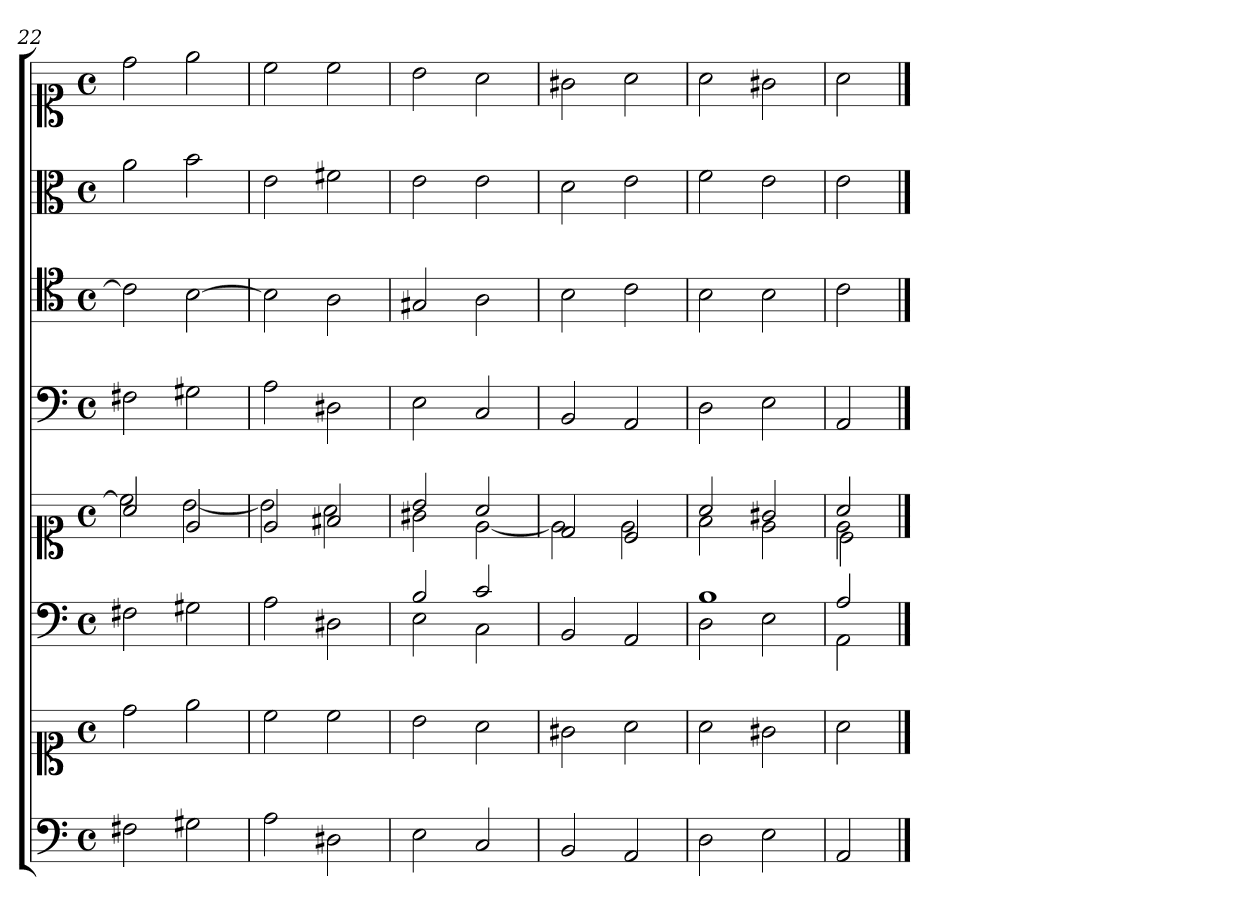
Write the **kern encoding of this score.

**kern	**kern	**kern	**kern	**kern	**kern	**kern	**kern
*part6	*part6	*part5	*part5	*part4	*part3	*part2	*part1
*staff8	*staff7	*staff6	*staff5	*staff4	*staff3	*staff2	*staff1
*clefF4	*clefC1	*clefF4	*clefC1	*clefF4	*clefC4	*clefC3	*clefC1
*k[]	*k[]	*k[]	*k[]	*k[]	*k[]	*k[]	*k[]
*M4/4	*M4/4	*M4/4	*M4/4	*M4/4	*M4/4	*M4/4	*M4/4
*met(c)	*met(c)	*met(c)	*met(c)	*met(c)	*met(c)	*met(c)	*met(c)
=22	=22	=22	=22	=22	=22	=22	=22
*	*	*	*^	*	*	*	*
2F#X	2dd	2F#X	2a	2cc]	2F#X	2c]	2a	2dd
2G#X	2ee	2G#X	2e	[2b	2G#X	[2B	2b	2ee
=23	=23	=23	=23	=23	=23	=23	=23	=23
2A	2cc	2A	2e	2b]	2A	2B]	2e	2cc
2D#X	2cc	2D#X	2f#X	2a	2D#X	2A	2f#X	2cc
=24	=24	=24	=24	=24	=24	=24	=24	=24
*	*	*^	*	*	*	*	*	*
2E	2b	2B	2E	2b	2g#X	2E	2G#X	2e	2b
2C	2a	2c	2C	2a	[2e	2C	2A	2e	2a
*	*	*v	*v	*	*	*	*	*	*
=25	=25	=25	=25	=25	=25	=25	=25	=25
2BB	2g#X	2BB	2d	2e]	2BB	2B	2d	2g#X
2AA	2a	2AA	2c	2e	2AA	2c	2e	2a
=26	=26	=26	=26	=26	=26	=26	=26	=26
*	*	*^	*	*	*	*	*	*
2D	2a	1B	2D	2a	2f	2D	2B	2f	2a
2E	2g#X	.	2E	2g#X	2e	2E	2B	2e	2g#X
=27	=27	=27	=27	=27	=27	=27	=27	=27	=27
*	*	*	*	*	*^	*	*	*	*
2AA	2a	2A	2AA	2a	2e	2c\	2AA	2c	2e	2a
*	*	*v	*v	*	*	*	*	*	*	*
*	*	*	*v	*v	*v	*	*	*	*
==	==	==	==	==	==	==	==
*-	*-	*-	*-	*-	*-	*-	*-
